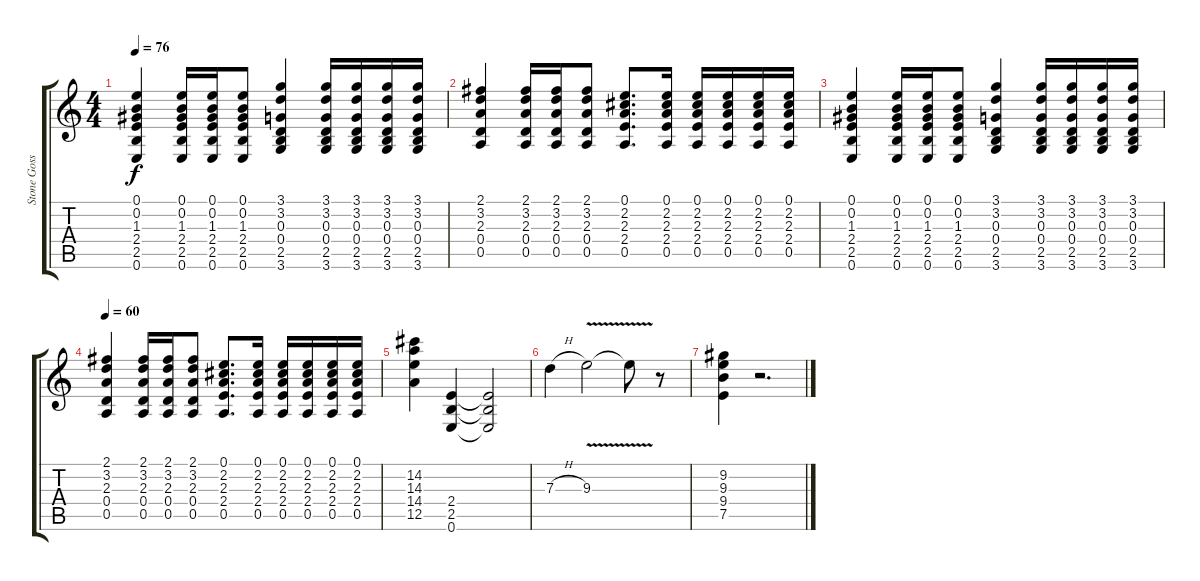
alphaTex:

\track ("Stone Gossard (Rythm)" "Stone Goss") {instrument electricguitarclean}
\staff {score tabs}
\tuning (E4 B3 G3 D3 A2 E2) {hide}
\ts (4 4)
\tempo 76
\clef g2
\ks c
(0.1 0.2 1.3 2.4 2.5 0.6).4{dy f} (0.1 0.2 1.3 2.4 2.5 0.6).16 (0.1 0.2 1.3 2.4 2.5 0.6).16 (0.1 0.2 1.3 2.4 2.5 0.6).8 (3.1 3.2 0.3 0.4 2.5 3.6).4 (3.1 3.2 0.3 0.4 2.5 3.6).16 (3.1 3.2 0.3 0.4 2.5 3.6).16 (3.1 3.2 0.3 0.4 2.5 3.6).16 (3.1 3.2 0.3 0.4 2.5 3.6).16 |
(2.1 3.2 2.3 0.4 0.5).4 (2.1 3.2 2.3 0.4 0.5).16 (2.1 3.2 2.3 0.4 0.5).16 (2.1 3.2 2.3 0.4 0.5).8 (0.1 2.2 2.3 2.4 0.5).8{d} (0.1 2.2 2.3 2.4 0.5).16 (0.1 2.2 2.3 2.4 0.5).16 (0.1 2.2 2.3 2.4 0.5).16 (0.1 2.2 2.3 2.4 0.5).16 (0.1 2.2 2.3 2.4 0.5).16 |
(0.1 0.2 1.3 2.4 2.5 0.6).4 (0.1 0.2 1.3 2.4 2.5 0.6).16 (0.1 0.2 1.3 2.4 2.5 0.6).16 (0.1 0.2 1.3 2.4 2.5 0.6).8 (3.1 3.2 0.3 0.4 2.5 3.6).4 (3.1 3.2 0.3 0.4 2.5 3.6).16 (3.1 3.2 0.3 0.4 2.5 3.6).16 (3.1 3.2 0.3 0.4 2.5 3.6).16 (3.1 3.2 0.3 0.4 2.5 3.6).16 |
\tempo 60
(2.1 3.2 2.3 0.4 0.5).4 (2.1 3.2 2.3 0.4 0.5).16 (2.1 3.2 2.3 0.4 0.5).16 (2.1 3.2 2.3 0.4 0.5).8 (0.1 2.2 2.3 2.4 0.5).8{d} (0.1 2.2 2.3 2.4 0.5).16 (0.1 2.2 2.3 2.4 0.5).16 (0.1 2.2 2.3 2.4 0.5).16 (0.1 2.2 2.3 2.4 0.5).16 (0.1 2.2 2.3 2.4 0.5).16 |
(14.2 14.3 14.4 12.5).4{balance 14 instrument electricguitarjazz} (2.4 2.5 0.6).4 (2.4{t} 2.5{t} 0.6{t}).2 |
7.3{h}.4 9.3{v}.2 9.3{t}.8 r.8 |
(9.2 9.3 9.4 7.5).4 r.2{d}
